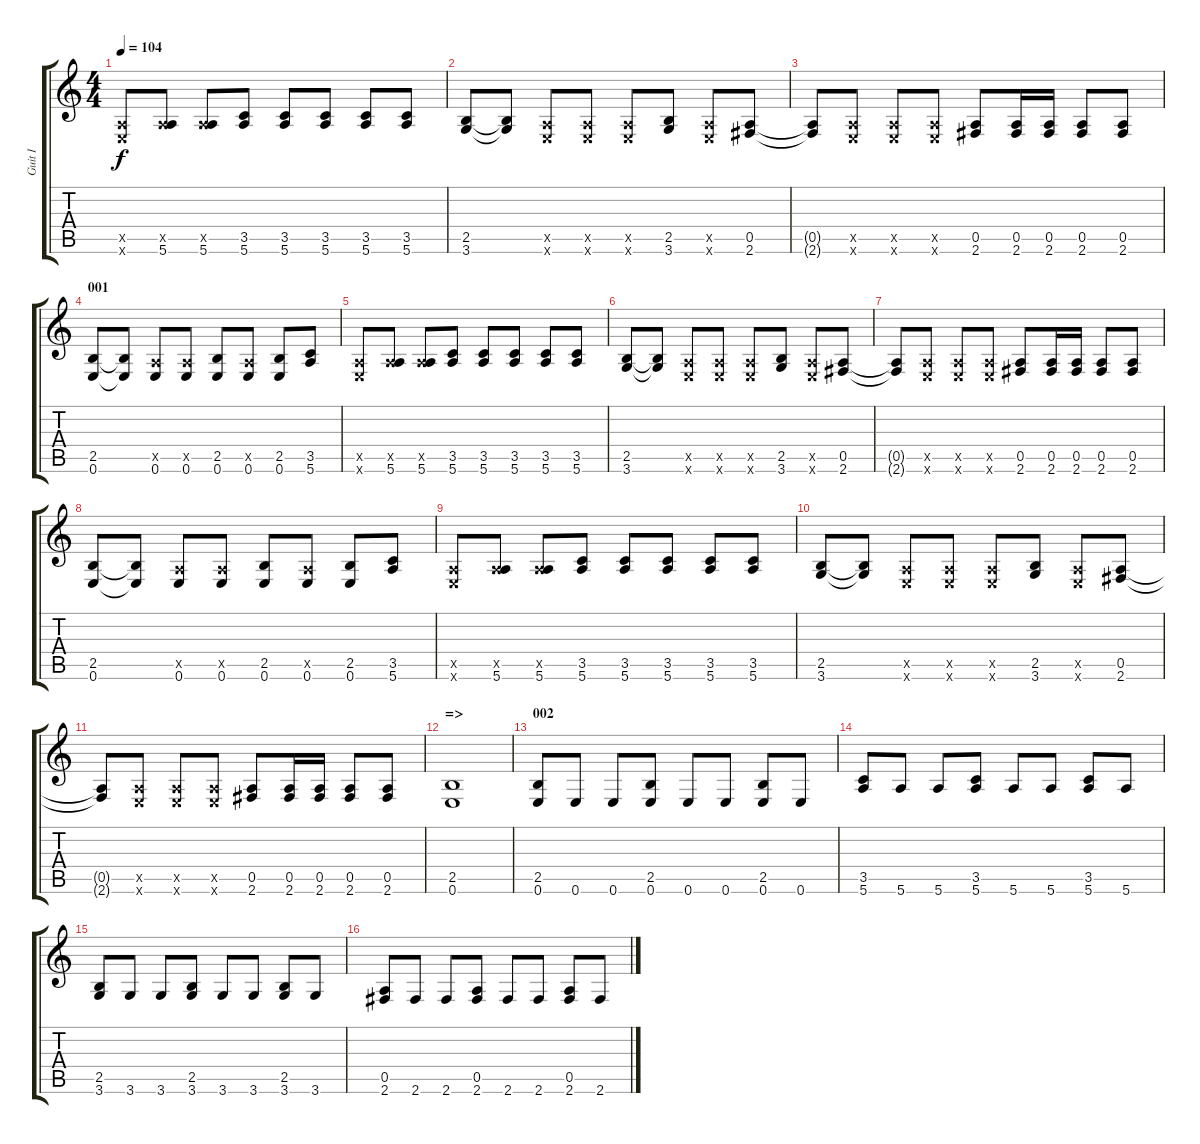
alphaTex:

\track ("Guit I" "Guit I") {instrument distortionguitar}
\staff {score tabs}
\tuning (E4 B3 G3 D3 A2 E2) {hide}
\ts (4 4)
\tempo 104
\clef g2
\ks c
(0.5{x} 0.6{x}).8{dy f} (0.5{x} 5.6).8 (0.5{x} 5.6).8 (3.5 5.6).8 (3.5 5.6).8 (3.5 5.6).8 (3.5 5.6).8 (3.5 5.6).8 |
(2.5 3.6).8 (2.5{t} 3.6{t}).8 (0.5{x} 0.6{x}).8 (0.5{x} 0.6{x}).8 (0.5{x} 0.6{x}).8 (2.5 3.6).8 (0.5{x} 0.6{x}).8 (0.5 2.6).8 |
(0.5{t} 2.6{t}).8 (0.5{x} 0.6{x}).8 (0.5{x} 0.6{x}).8 (0.5{x} 0.6{x}).8 (0.5 2.6).8 (0.5 2.6).16 (0.5 2.6).16 (0.5 2.6).8 (0.5 2.6).8 |
\section ("" "001")
(2.5 0.6).8 (2.5{t} 0.6{t}).8 (0.5{x} 0.6).8 (0.5{x} 0.6).8 (2.5 0.6).8 (0.5{x} 0.6).8 (2.5 0.6).8 (3.5 5.6).8 |
(0.5{x} 0.6{x}).8 (0.5{x} 5.6).8 (0.5{x} 5.6).8 (3.5 5.6).8 (3.5 5.6).8 (3.5 5.6).8 (3.5 5.6).8 (3.5 5.6).8 |
(2.5 3.6).8 (2.5{t} 3.6{t}).8 (0.5{x} 0.6{x}).8 (0.5{x} 0.6{x}).8 (0.5{x} 0.6{x}).8 (2.5 3.6).8 (0.5{x} 0.6{x}).8 (0.5 2.6).8 |
(0.5{t} 2.6{t}).8 (0.5{x} 0.6{x}).8 (0.5{x} 0.6{x}).8 (0.5{x} 0.6{x}).8 (0.5 2.6).8 (0.5 2.6).16 (0.5 2.6).16 (0.5 2.6).8 (0.5 2.6).8 |
(2.5 0.6).8 (2.5{t} 0.6{t}).8 (0.5{x} 0.6).8 (0.5{x} 0.6).8 (2.5 0.6).8 (0.5{x} 0.6).8 (2.5 0.6).8 (3.5 5.6).8 |
(0.5{x} 0.6{x}).8 (0.5{x} 5.6).8 (0.5{x} 5.6).8 (3.5 5.6).8 (3.5 5.6).8 (3.5 5.6).8 (3.5 5.6).8 (3.5 5.6).8 |
(2.5 3.6).8 (2.5{t} 3.6{t}).8 (0.5{x} 0.6{x}).8 (0.5{x} 0.6{x}).8 (0.5{x} 0.6{x}).8 (2.5 3.6).8 (0.5{x} 0.6{x}).8 (0.5 2.6).8 |
(0.5{t} 2.6{t}).8 (0.5{x} 0.6{x}).8 (0.5{x} 0.6{x}).8 (0.5{x} 0.6{x}).8 (0.5 2.6).8 (0.5 2.6).16 (0.5 2.6).16 (0.5 2.6).8 (0.5 2.6).8 |
\section ("" "=>")
(2.5 0.6).1 |
\section ("" "002")
(2.5 0.6).8 0.6.8 0.6.8 (2.5 0.6).8 0.6.8 0.6.8 (2.5 0.6).8 0.6.8 |
(3.5 5.6).8 5.6.8 5.6.8 (3.5 5.6).8 5.6.8 5.6.8 (3.5 5.6).8 5.6.8 |
(2.5 3.6).8 3.6.8 3.6.8 (2.5 3.6).8 3.6.8 3.6.8 (2.5 3.6).8 3.6.8 |
(0.5 2.6).8 2.6.8 2.6.8 (0.5 2.6).8 2.6.8 2.6.8 (0.5 2.6).8 2.6.8
